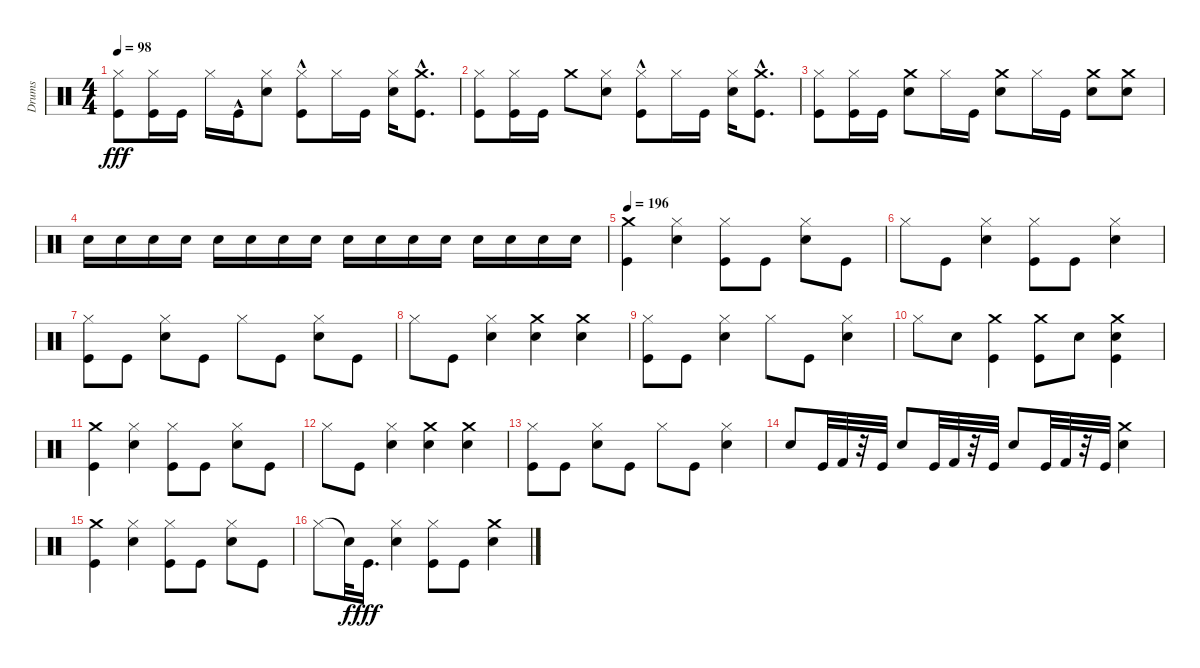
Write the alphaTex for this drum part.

\track ("Drums" "Drums") {instrument percussion}
\staff {score}
\articulation defaults
\ts (4 4)
\tempo 98
\clef neutral
\ks c
("Kick (hit)" "Hi-Hat (closed)").8{dy fff} ("Kick (hit)" "Hi-Hat (closed)").16 "Kick (hit)".16 "Hi-Hat (closed)".16 "Kick (hit)"{hac}.16 ("Snare (hit) 2" "Hi-Hat (closed)").8 ("Kick (hit)"{hac} "Hi-Hat (closed)").8 "Hi-Hat (closed)".16 "Kick (hit)".16 ("Snare (hit) 2" "Hi-Hat (closed)").16 ("Kick (hit)"{hac} "Crash medium (hit)"{hac}).8{d} |
("Kick (hit)" "Hi-Hat (closed)").8 ("Kick (hit)" "Hi-Hat (closed)").16 "Kick (hit)".16 "Crash medium (hit)".8 ("Snare (hit) 2" "Hi-Hat (closed)").8 ("Kick (hit)"{hac} "Hi-Hat (closed)").8 "Hi-Hat (closed)".16 "Kick (hit)".16 ("Snare (hit) 2" "Hi-Hat (closed)").16 ("Kick (hit)"{hac} "Crash medium (hit)"{hac}).8{d} |
("Kick (hit)" "Hi-Hat (closed)").8 ("Kick (hit)" "Hi-Hat (closed)").16 "Kick (hit)".16 ("Crash medium (hit)" "Snare (hit) 2").8 "Hi-Hat (closed)".16 "Kick (hit)".16 ("Snare (hit) 2" "Crash medium (hit)").8 "Hi-Hat (closed)".16 "Kick (hit)".16 ("Crash medium (hit)" "Snare (hit) 2").8 ("Crash medium (hit)" "Snare (hit) 2").8 |
"Snare (hit) 2".16 "Snare (hit) 2".16 "Snare (hit) 2".16 "Snare (hit) 2".16 "Snare (hit) 2".16 "Snare (hit) 2".16 "Snare (hit) 2".16 "Snare (hit) 2".16 "Snare (hit) 2".16 "Snare (hit) 2".16 "Snare (hit) 2".16 "Snare (hit) 2".16 "Snare (hit) 2".16 "Snare (hit) 2".16 "Snare (hit) 2".16 "Snare (hit) 2".16 |
\tempo 196
("Kick (hit)" "Crash medium (hit)").4 ("Hi-Hat (closed)" "Snare (hit) 2").4 ("Kick (hit)" "Hi-Hat (closed)").8 "Kick (hit)".8 ("Snare (hit) 2" "Hi-Hat (closed)").8 "Kick (hit)".8 |
"Hi-Hat (closed)".8 "Kick (hit)".8 ("Snare (hit) 2" "Hi-Hat (closed)").4 ("Hi-Hat (closed)" "Kick (hit)").8 "Kick (hit)".8 ("Snare (hit) 2" "Hi-Hat (closed)").4 |
("Kick (hit)" "Hi-Hat (closed)").8 "Kick (hit)".8 ("Snare (hit) 2" "Hi-Hat (closed)").8 "Kick (hit)".8 "Hi-Hat (closed)".8 "Kick (hit)".8 ("Snare (hit) 2" "Hi-Hat (closed)").8 "Kick (hit)".8 |
"Hi-Hat (closed)".8 "Kick (hit)".8 ("Snare (hit) 2" "Hi-Hat (closed)").4 ("Crash medium (hit)" "Snare (hit) 2").4 ("Crash medium (hit)" "Snare (hit) 2").4 |
("Kick (hit)" "Hi-Hat (closed)").8 "Kick (hit)".8 ("Snare (hit) 2" "Hi-Hat (closed)").4 "Hi-Hat (closed)".8 "Kick (hit)".8 ("Snare (hit) 2" "Hi-Hat (closed)").4 |
"Hi-Hat (closed)".8 "Snare (hit) 2".8 ("Crash medium (hit)" "Kick (hit)").4 ("Kick (hit)" "Crash medium (hit)").8 "Snare (hit) 2".8 ("Snare (hit) 2" "Crash medium (hit)" "Kick (hit)").4 |
("Kick (hit)" "Crash medium (hit)").4 ("Hi-Hat (closed)" "Snare (hit) 2").4 ("Kick (hit)" "Hi-Hat (closed)").8 "Kick (hit)".8 ("Snare (hit) 2" "Hi-Hat (closed)").8 "Kick (hit)".8 |
"Hi-Hat (closed)".8 "Kick (hit)".8 ("Snare (hit) 2" "Hi-Hat (closed)").4 ("Crash medium (hit)" "Snare (hit) 2").4 ("Crash medium (hit)" "Snare (hit) 2").4 |
("Kick (hit)" "Hi-Hat (closed)").8 "Kick (hit)".8 ("Snare (hit) 2" "Hi-Hat (closed)").8 "Kick (hit)".8 "Hi-Hat (closed)".8 "Kick (hit)".8 ("Snare (hit) 2" "Hi-Hat (closed)").4 |
"Snare (hit) 2".8 "Kick (hit)".32 "Kick (hit) 2".32 r.32 "Kick (hit)".32 "Snare (hit) 2".8 "Kick (hit)".32 "Kick (hit) 2".32 r.32 "Kick (hit)".32 "Snare (hit) 2".8 "Kick (hit)".32 "Kick (hit) 2".32 r.32 "Kick (hit)".32 ("Crash medium (hit)" "Snare (hit) 2").4 |
("Kick (hit)" "Crash medium (hit)").4 ("Snare (hit) 2" "Hi-Hat (closed)").4 ("Kick (hit)" "Hi-Hat (closed)").8 "Kick (hit)".8 ("Snare (hit) 2" "Hi-Hat (closed)").8 "Kick (hit)".8 |
"Hi-Hat (closed)".8 "Snare (hit)"{t}.32{dy f} "Kick (hit)".16{d dy fff} ("Snare (hit) 2" "Hi-Hat (closed)").4 ("Kick (hit)" "Hi-Hat (closed)").8 "Kick (hit)".8 ("Crash medium (hit)" "Snare (hit) 2").4
